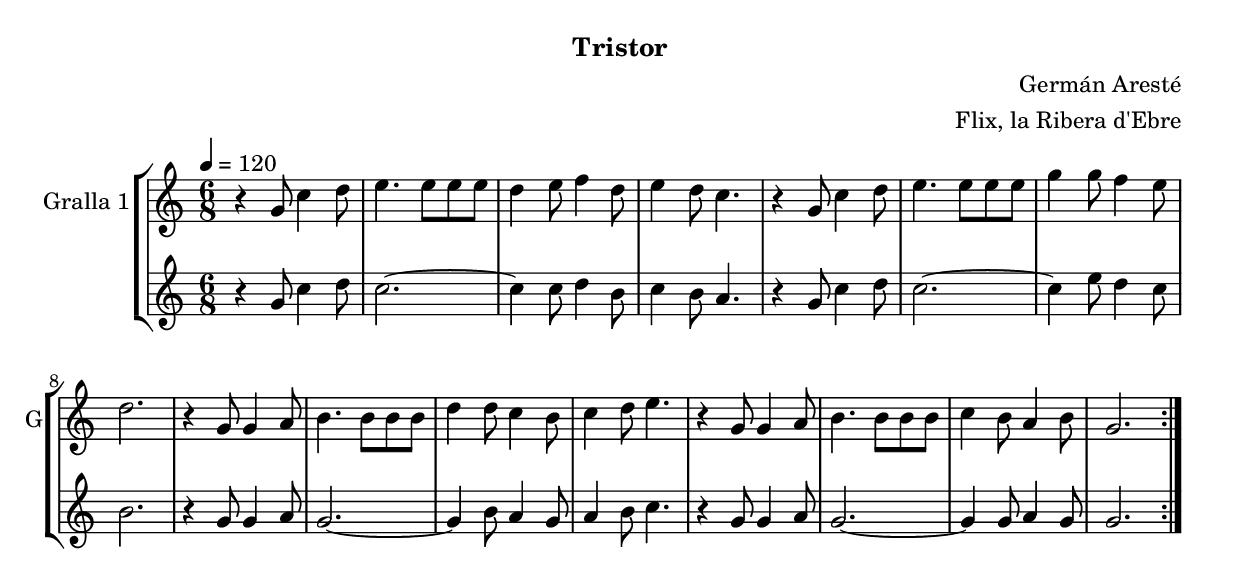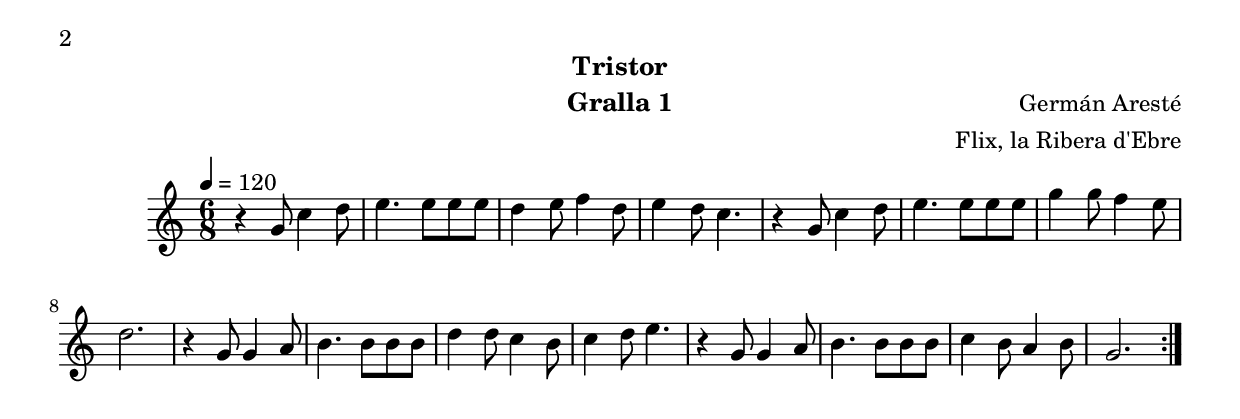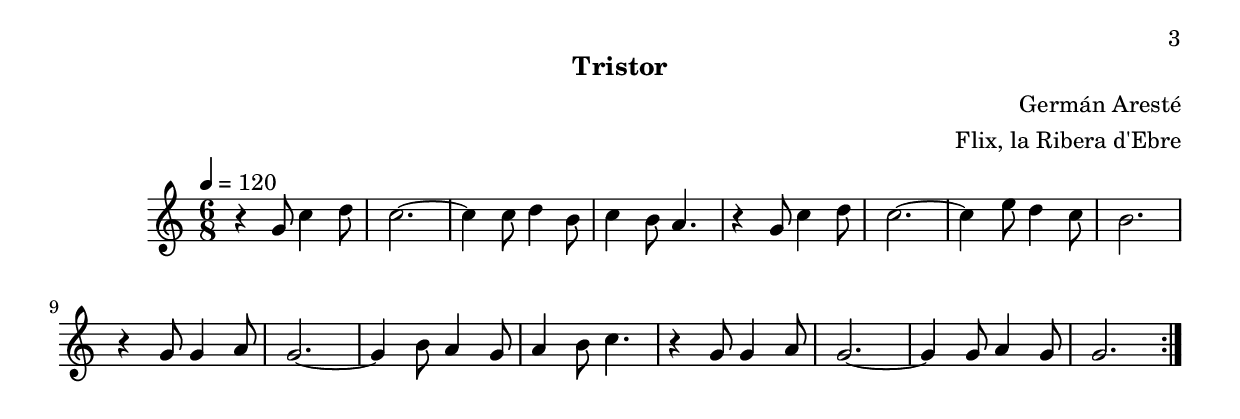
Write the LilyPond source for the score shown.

\version "2.16.2"

\header {
  dedication=""
  title=""
  subtitle="Tristor"
  subsubtitle=""
  poet=""
  meter=""
  piece=""
  composer="Germán Aresté"
  arranger="Flix, la Ribera d'Ebre"
  opus=""
  instrument=""
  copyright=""
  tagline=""
}

liniaroAa =
\relative g'
{
  \tempo 4=120
  \clef treble
  \key c \major
  \time 6/8
  \repeat volta 2 { r4 g8 c4 d8  |
  e4. e8 e e  |
  d4 e8 f4 d8  |
  e4 d8 c4.  |
  %05
  r4 g8 c4 d8  |
  e4. e8 e e  |
  g4 g8 f4 e8  |
  d2.  |
  r4 g,8 g4 a8  |
  %10
  b4. b8 b b  |
  d4 d8 c4 b8  |
  c4 d8 e4.  |
  r4 g,8 g4 a8  |
  b4. b8 b b  |
  %15
  c4 b8 a4 b8  |
  g2.  | }
}

liniaroAb =
\relative g'
{
  \tempo 4=120
  \clef treble
  \key c \major
  \time 6/8
  \repeat volta 2 { r4 g8 c4 d8  |
  c2. ~  |
  c4 c8 d4 b8  |
  c4 b8 a4.  |
  %05
  r4 g8 c4 d8  |
  c2. ~  |
  c4 e8 d4 c8  |
  b2.  |
  r4 g8 g4 a8  |
  %10
  g2. ~  |
  g4 b8 a4 g8  |
  a4 b8 c4.  |
  r4 g8 g4 a8  |
  g2. ~  |
  %15
  g4 g8 a4 g8  |
  g2.  | }
}

\bookpart {
  \score {
    \new StaffGroup {
      \override Score.RehearsalMark #'self-alignment-X = #LEFT
      <<
        \new Staff \with {instrumentName = #"Gralla 1" shortInstrumentName = #"G"} \liniaroAa
        \new Staff \with {instrumentName = #"" shortInstrumentName = #" "} \liniaroAb
      >>
    }
    \layout {}
  }
  \score { \unfoldRepeats
    \new StaffGroup {
      \override Score.RehearsalMark #'self-alignment-X = #LEFT
      <<
        \new Staff \with {instrumentName = #"Gralla 1" shortInstrumentName = #"G"} \liniaroAa
        \new Staff \with {instrumentName = #"" shortInstrumentName = #" "} \liniaroAb
      >>
    }
    \midi {
      \set Staff.midiInstrument = "oboe"
      \set DrumStaff.midiInstrument = "drums"
    }
  }
}

\bookpart {
  \header {instrument="Gralla 1"}
  \score {
    \new StaffGroup {
      \override Score.RehearsalMark #'self-alignment-X = #LEFT
      <<
        \new Staff \liniaroAa
      >>
    }
    \layout {}
  }
  \score { \unfoldRepeats
    \new StaffGroup {
      \override Score.RehearsalMark #'self-alignment-X = #LEFT
      <<
        \new Staff \liniaroAa
      >>
    }
    \midi {
      \set Staff.midiInstrument = "oboe"
      \set DrumStaff.midiInstrument = "drums"
    }
  }
}

\bookpart {
  \header {instrument=""}
  \score {
    \new StaffGroup {
      \override Score.RehearsalMark #'self-alignment-X = #LEFT
      <<
        \new Staff \liniaroAb
      >>
    }
    \layout {}
  }
  \score { \unfoldRepeats
    \new StaffGroup {
      \override Score.RehearsalMark #'self-alignment-X = #LEFT
      <<
        \new Staff \liniaroAb
      >>
    }
    \midi {
      \set Staff.midiInstrument = "oboe"
      \set DrumStaff.midiInstrument = "drums"
    }
  }
}

